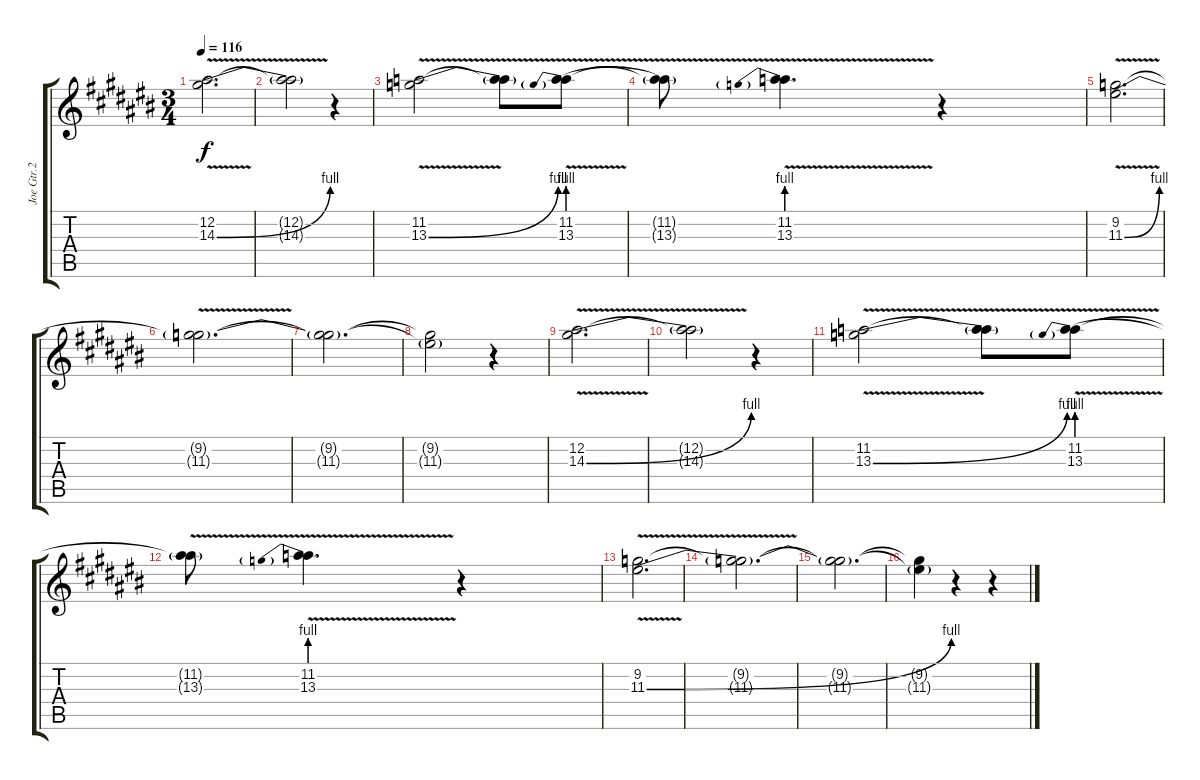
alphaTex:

\track ("Joe Gtr.2" "Joe Gtr.2") {instrument overdrivenguitar}
\staff {score tabs}
\tuning (Eb4 Bb3 Gb3 Db3 Ab2 Eb2) {hide}
\ts (3 4)
\tempo 116
\clef g2
\ks c#
(12.2 14.3{be (bend 0 0 60 4) v}).2{d dy f} |
(12.2{t} 14.3{t}).2 r.4 |
(11.2 13.3{be (bend 0 0 60 4) v}).2 (11.2{t} 13.3{t}).8 (11.2 13.3{be (prebend 0 4 60 4) v}).8 |
(11.2{t} 13.3{t}).8 (11.2 13.3{be (prebend 0 4 60 4) v}).4{d} r.4 |
(9.2 11.3{be (bend 0 0 60 4) v}).2{d} |
(9.2{t} 11.3{t}).2{d} |
(9.2{t} 11.3{t}).2{d} |
(9.2{t} 11.3{t}).2 r.4 |
(12.2 14.3{be (bend 0 0 60 4) v}).2{d} |
(12.2{t} 14.3{t}).2 r.4 |
(11.2 13.3{be (bend 0 0 60 4) v}).2 (11.2{t} 13.3{t}).8 (11.2 13.3{be (prebend 0 4 60 4) v}).8 |
(11.2{t} 13.3{t}).8 (11.2 13.3{be (prebend 0 4 60 4) v}).4{d} r.4 |
(9.2 11.3{be (bend 0 0 60 4) v}).2{d} |
(9.2{t} 11.3{t}).2{d} |
(9.2{t} 11.3{t}).2{d} |
(9.2{t} 11.3{t}).4 r.4 r.4
